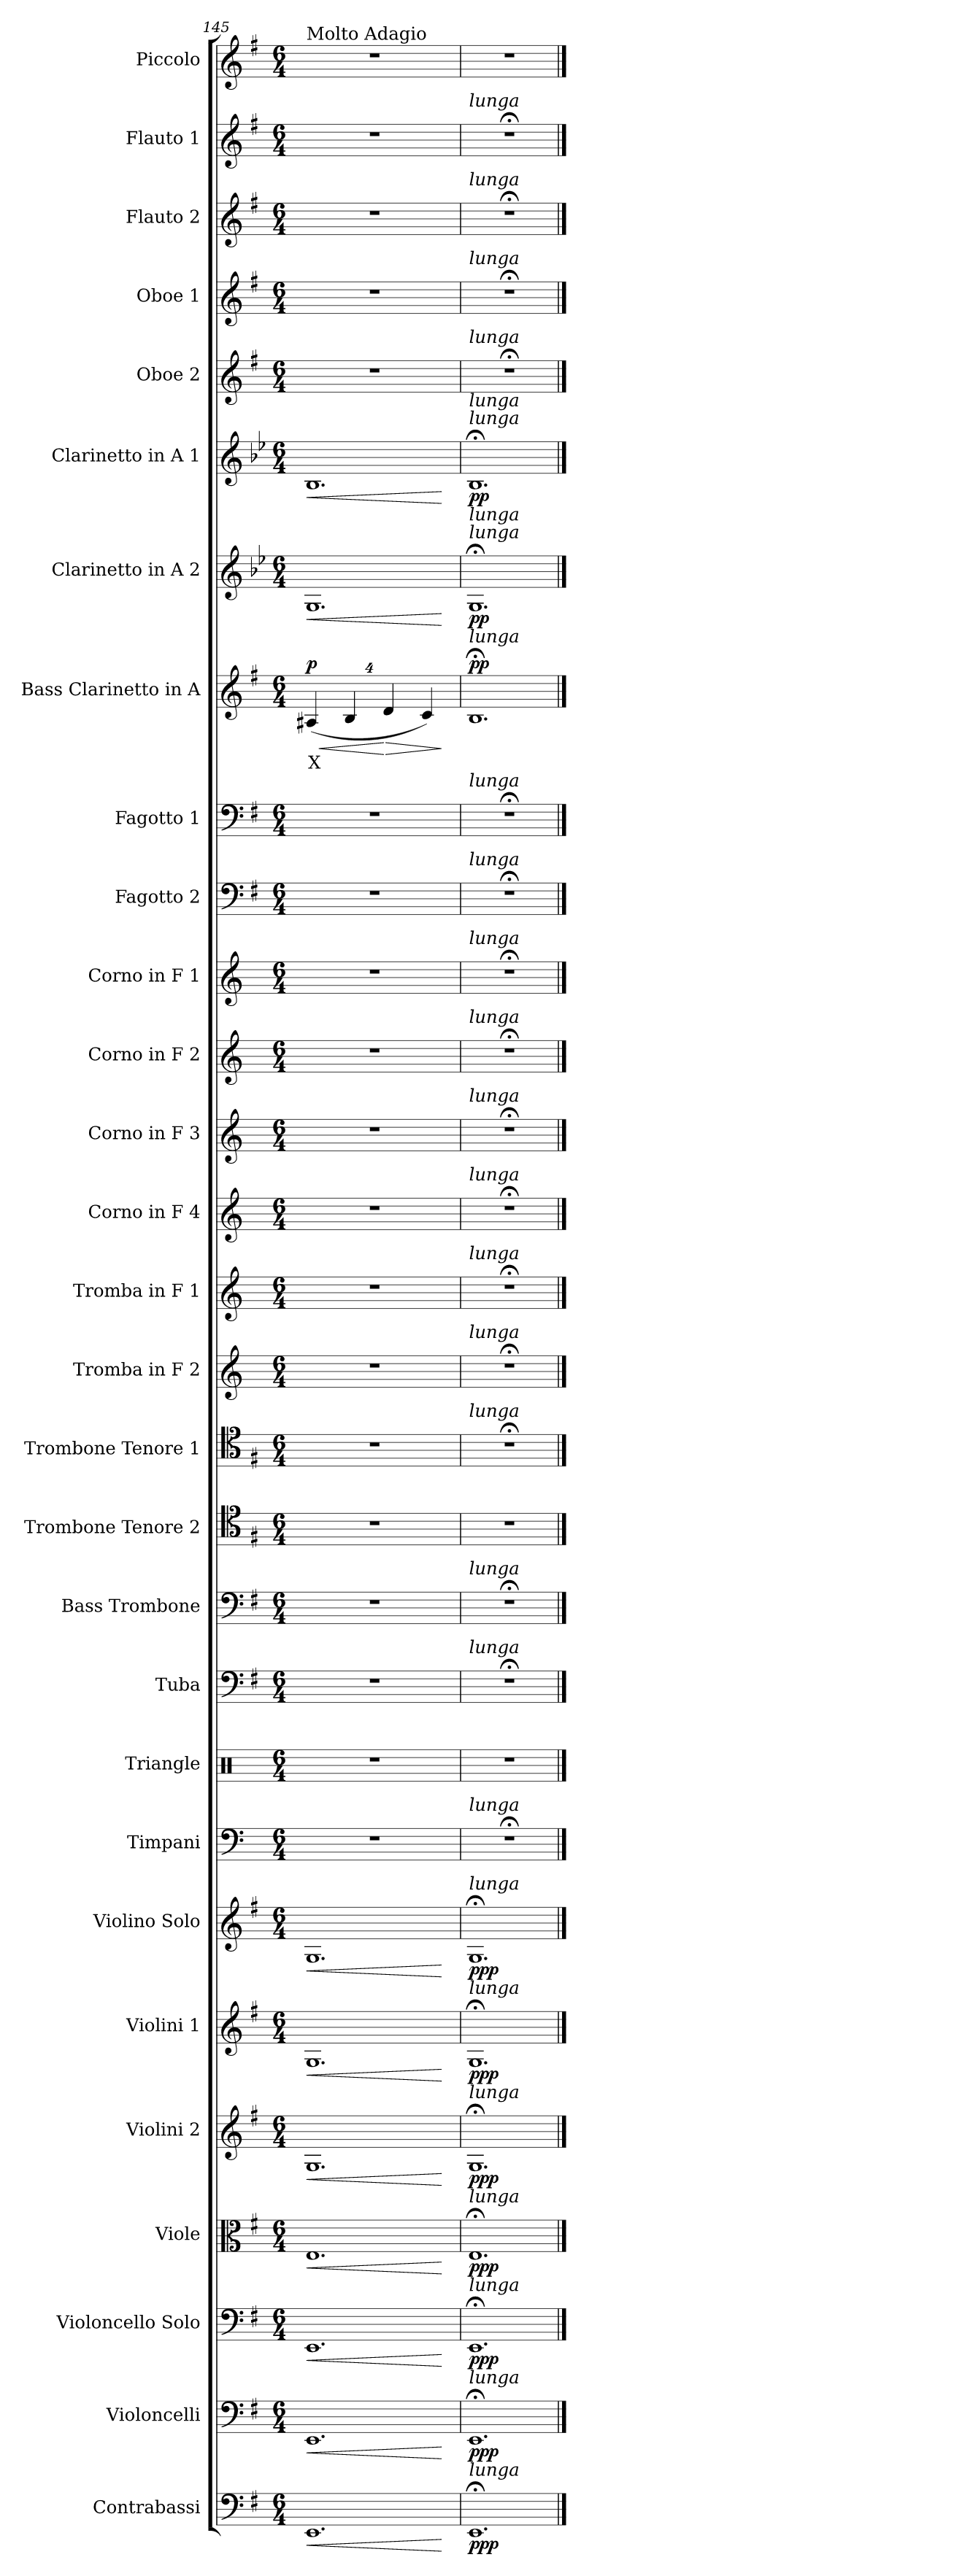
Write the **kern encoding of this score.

**kern	**dynam	**kern	**dynam	**kern	**dynam	**kern	**dynam	**kern	**dynam	**kern	**dynam	**kern	**dynam	**kern	**kern	**kern	**kern	**kern	**kern	**kern	**kern	**kern	**kern	**kern	**kern	**kern	**kern	**kern	**text	**dynam	**kern	**dynam	**kern	**dynam	**kern	**kern	**kern	**kern	**kern
*part29	*part29	*part28	*part28	*part27	*part27	*part26	*part26	*part25	*part25	*part24	*part24	*part23	*part23	*part22	*part21	*part20	*part19	*part18	*part17	*part16	*part15	*part14	*part13	*part12	*part11	*part10	*part9	*part8	*part8	*part8	*part7	*part7	*part6	*part6	*part5	*part4	*part3	*part2	*part1
*staff29	*staff29	*staff28	*staff28	*staff27	*staff27	*staff26	*staff26	*staff25	*staff25	*staff24	*staff24	*staff23	*staff23	*staff22	*staff21	*staff20	*staff19	*staff18	*staff17	*staff16	*staff15	*staff14	*staff13	*staff12	*staff11	*staff10	*staff9	*staff8	*staff8	*staff8	*staff7	*staff7	*staff6	*staff6	*staff5	*staff4	*staff3	*staff2	*staff1
*I"Contrabassi	*	*I"Violoncelli	*	*I"Violoncello Solo	*	*I"Viole	*	*I"Violini 2	*	*I"Violini 1	*	*I"Violino Solo	*	*I"Timpani	*I"Triangle	*I"Tuba	*I"Bass Trombone	*I"Trombone Tenore 2	*I"Trombone Tenore 1	*I"Tromba in F 2	*I"Tromba in F 1	*I"Corno in F 4	*I"Corno in F 3	*I"Corno in F 2	*I"Corno in F 1	*I"Fagotto 2	*I"Fagotto 1	*I"Bass Clarinetto in A	*	*	*I"Clarinetto in A 2	*	*I"Clarinetto in A 1	*	*I"Oboe 2	*I"Oboe 1	*I"Flauto 2	*I"Flauto 1	*I"Piccolo
*I'Cb.	*	*I'Vc.	*	*I'Vc. Solo	*	*I'Vle.	*	*I'Vln. 2	*	*I'Vln. 1	*	*I'Vln. Solo	*	*I'Timp.	*I'Trgl.	*I'Tba.	*I'B. Tbn.	*I'Tbn. 2	*I'Tbn. 1	*I'Tr. 2	*I'Tr. 1	*I'Corno 4	*I'Corno 3	*I'Corno 2	*I'Corno 1	*I'Fag. 2	*I'Fag. 1	*I'B. Cl.	*	*	*I'Cl. 2	*	*I'Cl. 1	*	*I'Ob. 2	*I'Ob. 1	*I'Fl. 2	*I'Fl. 1	*I'Picc.
*clefF4	*	*clefF4	*	*clefF4	*	*clefC3	*	*clefG2	*	*clefG2	*	*clefG2	*	*clefF4	*clefX	*clefF4	*clefF4	*clefC4	*clefC4	*clefG2	*clefG2	*clefG2	*clefG2	*clefG2	*clefG2	*clefF4	*clefF4	*clefG2	*	*	*clefG2	*	*clefG2	*	*clefG2	*clefG2	*clefG2	*clefG2	*clefG2
*ITrd7c12	*	*	*	*	*	*	*	*	*	*	*	*	*	*	*	*	*	*	*	*ITrd-3c-5	*ITrd-3c-5	*ITrd4c7	*ITrd4c7	*ITrd4c7	*ITrd4c7	*	*	*ITrd9c15	*	*	*ITrd2c3	*	*ITrd2c3	*	*	*	*	*	*ITrd-7c-12
*k[f#]	*	*k[f#]	*	*k[f#]	*	*k[f#]	*	*k[f#]	*	*k[f#]	*	*k[f#]	*	*k[]	*k[]	*k[f#]	*k[f#]	*k[f#]	*k[f#]	*k[b-]	*k[b-]	*k[b-]	*k[b-]	*k[b-]	*k[b-]	*k[f#]	*k[f#]	*k[f#]	*	*	*k[f#]	*	*k[f#]	*	*k[f#]	*k[f#]	*k[f#]	*k[f#]	*k[f#]
*M6/4	*	*M6/4	*	*M6/4	*	*M6/4	*	*M6/4	*	*M6/4	*	*M6/4	*	*M6/4	*M6/4	*M6/4	*M6/4	*M6/4	*M6/4	*M6/4	*M6/4	*M6/4	*M6/4	*M6/4	*M6/4	*M6/4	*M6/4	*M6/4	*	*	*M6/4	*	*M6/4	*	*M6/4	*M6/4	*M6/4	*M6/4	*M6/4
=145	=145	=145	=145	=145	=145	=145	=145	=145	=145	=145	=145	=145	=145	=145	=145	=145	=145	=145	=145	=145	=145	=145	=145	=145	=145	=145	=145	=145	=145	=145	=145	=145	=145	=145	=145	=145	=145	=145	=145
!	!LO:HP:b	!	!	!	!	!	!	!	!	!	!	!	!	!	!	!	!	!	!	!	!	!	!	!	!	!	!	!	!	!	!	!	!	!	!	!	!	!	!
!	!LO:HP:n=1:b	!	!LO:HP:b	!	!	!	!	!	!	!	!	!	!	!	!	!	!	!	!	!	!	!	!	!	!	!	!	!	!	!	!	!	!	!	!	!	!	!	!
!	!	!	!LO:HP:n=1:b	!	!LO:HP:b	!	!	!	!	!	!	!	!	!	!	!	!	!	!	!	!	!	!	!	!	!	!	!	!	!	!	!	!	!	!	!	!	!	!
!	!	!	!	!	!LO:HP:n=1:b	!	!LO:HP:b	!	!	!	!	!	!	!	!	!	!	!	!	!	!	!	!	!	!	!	!	!	!	!	!	!	!	!	!	!	!	!	!
!	!	!	!	!	!	!	!LO:HP:n=1:b	!	!LO:HP:b	!	!	!	!	!	!	!	!	!	!	!	!	!	!	!	!	!	!	!	!	!	!	!	!	!	!	!	!	!	!
!	!	!	!	!	!	!	!	!	!LO:HP:n=1:b	!	!LO:HP:b	!	!	!	!	!	!	!	!	!	!	!	!	!	!	!	!	!	!	!	!	!	!	!	!	!	!	!	!
!	!	!	!	!	!	!	!	!	!	!	!LO:HP:n=1:b	!	!LO:HP:b	!	!	!	!	!	!	!	!	!	!	!	!	!	!	!	!	!	!	!	!	!	!	!	!	!	!
!	!	!	!	!	!	!	!	!	!	!	!	!	!LO:HP:n=1:b	!	!	!	!	!	!	!	!	!	!	!	!	!	!	!	!	!	!	!	!	!	!	!	!	!	!
*	*	*	*	*	*	*	*	*	*	*	*	*	*	*	*	*	*	*	*	*	*	*	*	*	*	*	*	*Xbrackettup	*	*	*	*	*	*	*	*	*	*	*
!	!	!	!	!	!	!	!	!	!	!	!	!	!	!	!	!	!	!	!	!	!	!	!	!	!	!	!	!	!	!	!	!	!	!	!	!	!	!	!LO:TX:t=Molto Adagio
!	!	!	!	!	!	!	!	!	!	!	!	!	!	!	!	!	!	!	!	!	!	!	!	!	!	!	!	!LO:N:head=solid	!LO:LY:color=#FF0000	!LO:HP:b	!	!LO:HP:b	!	!	!	!	!	!	!
!	!	!	!	!	!	!	!	!	!	!	!	!	!	!	!	!	!	!	!	!	!	!	!	!	!	!	!	!	!	!	!	!LO:HP:n=1:b	!	!LO:HP:b	!	!	!	!	!
!	!	!	!	!	!	!	!	!	!	!	!	!	!	!	!	!	!	!	!	!	!	!	!	!	!	!	!	!	!	!LO:DY:n=1:b	!	!	!	!LO:HP:n=1:b	!	!	!	!	!
1.EEE	< >	1.EE	< >	1.EE	< >	1.E	< >	1.G	< >	1.G	< >	1.G	< >	1.r	1.r	1.r	1.r	1.r	1.r	1.r	1.r	1.r	1.r	1.r	1.r	1.r	1.r	(8%3AA#X/	X	< p	1.E	< >	1.G	< >	1.r	1.r	1.r	1.r	1.r
!	!	!	!	!	!	!	!	!	!	!	!	!	!	!	!	!	!	!	!	!	!	!	!	!	!	!	!	!LO:N:head=solid	!	!	!	!	!	!	!	!	!	!	!
.	.	.	.	.	.	.	.	.	.	.	.	.	.	.	.	.	.	.	.	.	.	.	.	.	.	.	.	8%3BB/	.	.	.	.	.	.	.	.	.	.	.
!	!	!	!	!	!	!	!	!	!	!	!	!	!	!	!	!	!	!	!	!	!	!	!	!	!	!	!	!LO:N:head=solid	!	!LO:HP:n=1:b	!	!	!	!	!	!	!	!	!
.	.	.	.	.	.	.	.	.	.	.	.	.	.	.	.	.	.	.	.	.	.	.	.	.	.	.	.	8%3D/	.	[ >	.	.	.	.	.	.	.	.	.
!	!	!	!	!	!	!	!	!	!	!	!	!	!	!	!	!	!	!	!	!	!	!	!	!	!	!	!	!LO:N:head=solid	!	!	!	!	!	!	!	!	!	!	!
.	.	.	.	.	.	.	.	.	.	.	.	.	.	.	.	.	.	.	.	.	.	.	.	.	.	.	.	8%3C/)	.	.	.	.	.	.	.	.	.	.	.
.	[	.	[	.	[	.	[	.	[	.	[	.	[	.	.	.	.	.	.	.	.	.	.	.	.	.	.	.	.	]	.	[	.	[	.	.	.	.	.
=146	=146	=146	=146	=146	=146	=146	=146	=146	=146	=146	=146	=146	=146	=146	=146	=146	=146	=146	=146	=146	=146	=146	=146	=146	=146	=146	=146	=146	=146	=146	=146	=146	=146	=146	=146	=146	=146	=146	=146
!	!	!	!	!	!	!	!	!	!	!	!	!	!	!	!	!	!	!	!	!	!	!	!	!	!	!	!	!	!	!	!	!	!	!	!	!	!	!LO:TX:a:i:t=lunga	!
!	!	!	!	!	!	!	!	!	!	!	!	!	!	!	!	!	!	!	!	!	!	!	!	!	!	!	!	!	!	!	!	!	!	!	!	!	!LO:TX:a:i:t=lunga	!	!
!	!	!	!	!	!	!	!	!	!	!	!	!	!	!	!	!	!	!	!	!	!	!	!	!	!	!	!	!	!	!	!	!	!	!	!	!LO:TX:a:i:t=lunga	!	!	!
!	!	!	!	!	!	!	!	!	!	!	!	!	!	!	!	!	!	!	!	!	!	!	!	!	!	!	!	!	!	!	!	!	!	!	!LO:TX:a:i:t=lunga	!	!	!	!
!	!	!	!	!	!	!	!	!	!	!	!	!	!	!	!	!	!	!	!	!	!	!	!	!	!	!	!	!	!	!	!	!	!LO:TX:a:i:t=lunga	!	!	!	!	!	!
!	!	!	!	!	!	!	!	!	!	!	!	!	!	!	!	!	!	!	!	!	!	!	!	!	!	!	!	!	!	!	!	!	!LO:TX:a:i:t=lunga	!	!	!	!	!	!
!	!	!	!	!	!	!	!	!	!	!	!	!	!	!	!	!	!	!	!	!	!	!	!	!	!	!	!	!	!	!	!LO:TX:a:i:t=lunga	!	!	!	!	!	!	!	!
!	!	!	!	!	!	!	!	!	!	!	!	!	!	!	!	!	!	!	!	!	!	!	!	!	!	!	!	!	!	!	!LO:TX:a:i:t=lunga	!	!	!	!	!	!	!	!
!	!	!	!	!	!	!	!	!	!	!	!	!	!	!	!	!	!	!	!	!	!	!	!	!	!	!	!	!LO:TX:a:i:t=lunga	!	!	!	!	!	!	!	!	!	!	!
!	!	!	!	!	!	!	!	!	!	!	!	!	!	!	!	!	!	!	!	!	!	!	!	!	!	!	!LO:TX:a:i:t=lunga	!	!	!	!	!	!	!	!	!	!	!	!
!	!	!	!	!	!	!	!	!	!	!	!	!	!	!	!	!	!	!	!	!	!	!	!	!	!	!LO:TX:a:i:t=lunga	!	!	!	!	!	!	!	!	!	!	!	!	!
!	!	!	!	!	!	!	!	!	!	!	!	!	!	!	!	!	!	!	!	!	!	!	!	!	!LO:TX:a:i:t=lunga	!	!	!	!	!	!	!	!	!	!	!	!	!	!
!	!	!	!	!	!	!	!	!	!	!	!	!	!	!	!	!	!	!	!	!	!	!	!	!LO:TX:a:i:t=lunga	!	!	!	!	!	!	!	!	!	!	!	!	!	!	!
!	!	!	!	!	!	!	!	!	!	!	!	!	!	!	!	!	!	!	!	!	!	!	!LO:TX:a:i:t=lunga	!	!	!	!	!	!	!	!	!	!	!	!	!	!	!	!
!	!	!	!	!	!	!	!	!	!	!	!	!	!	!	!	!	!	!	!	!	!	!LO:TX:a:i:t=lunga	!	!	!	!	!	!	!	!	!	!	!	!	!	!	!	!	!
!	!	!	!	!	!	!	!	!	!	!	!	!	!	!	!	!	!	!	!	!	!LO:TX:a:i:t=lunga	!	!	!	!	!	!	!	!	!	!	!	!	!	!	!	!	!	!
!	!	!	!	!	!	!	!	!	!	!	!	!	!	!	!	!	!	!	!	!LO:TX:a:i:t=lunga	!	!	!	!	!	!	!	!	!	!	!	!	!	!	!	!	!	!	!
!	!	!	!	!	!	!	!	!	!	!	!	!	!	!	!	!	!	!	!LO:TX:a:i:t=lunga	!	!	!	!	!	!	!	!	!	!	!	!	!	!	!	!	!	!	!	!
!	!	!	!	!	!	!	!	!	!	!	!	!	!	!	!	!	!LO:TX:a:i:t=lunga	!	!	!	!	!	!	!	!	!	!	!	!	!	!	!	!	!	!	!	!	!	!
!	!	!	!	!	!	!	!	!	!	!	!	!	!	!	!	!LO:TX:a:i:t=lunga	!	!	!	!	!	!	!	!	!	!	!	!	!	!	!	!	!	!	!	!	!	!	!
!	!	!	!	!	!	!	!	!	!	!	!	!	!	!LO:TX:a:i:t=lunga	!	!	!	!	!	!	!	!	!	!	!	!	!	!	!	!	!	!	!	!	!	!	!	!	!
!	!	!	!	!	!	!	!	!	!	!	!	!LO:TX:a:i:t=lunga	!	!	!	!	!	!	!	!	!	!	!	!	!	!	!	!	!	!	!	!	!	!	!	!	!	!	!
!	!	!	!	!	!	!	!	!	!	!LO:TX:a:i:t=lunga	!	!	!	!	!	!	!	!	!	!	!	!	!	!	!	!	!	!	!	!	!	!	!	!	!	!	!	!	!
!	!	!	!	!	!	!	!	!LO:TX:a:i:t=lunga	!	!	!	!	!	!	!	!	!	!	!	!	!	!	!	!	!	!	!	!	!	!	!	!	!	!	!	!	!	!	!
!	!	!	!	!	!	!LO:TX:a:i:t=lunga	!	!	!	!	!	!	!	!	!	!	!	!	!	!	!	!	!	!	!	!	!	!	!	!	!	!	!	!	!	!	!	!	!
!	!	!	!	!LO:TX:a:i:t=lunga	!	!	!	!	!	!	!	!	!	!	!	!	!	!	!	!	!	!	!	!	!	!	!	!	!	!	!	!	!	!	!	!	!	!	!
!	!	!LO:TX:a:i:t=lunga	!	!	!	!	!	!	!	!	!	!	!	!	!	!	!	!	!	!	!	!	!	!	!	!	!	!	!	!	!	!	!	!	!	!	!	!	!
!LO:TX:a:i:t=lunga	!	!	!	!	!	!	!	!	!	!	!	!	!	!	!	!	!	!	!	!	!	!	!	!	!	!	!	!	!	!	!	!	!	!	!	!	!	!	!
!	!LO:DY:b	!	!LO:DY:b	!	!LO:DY:b	!	!LO:DY:b	!	!LO:DY:b	!	!LO:DY:b	!	!LO:DY:b	!	!	!	!	!	!	!	!	!	!	!	!	!	!	!	!	!LO:DY:b	!	!LO:DY:b	!	!LO:DY:b	!	!	!	!	!
1.EEE;<	ppp	1.EE;<	ppp	1.EE;<	ppp	1.E;<	ppp	1.G;<	ppp	1.G;<	ppp	1.G;<	ppp	1.r;<	1.r	1.r;<	1.r;<	1.r	1.r;<	1.r;<	1.r;<	1.r;<	1.r;<	1.r;<	1.r;<	1.r;<	1.r;<	1.BB;<	.	pp	1.E;<	pp	1.G;<	pp	1.r;<	1.r;<	1.r;<	1.r;<	1.r
.	]	.	]	.	]	.	]	.	]	.	]	.	]	.	.	.	.	.	.	.	.	.	.	.	.	.	.	.	.	.	.	]	.	]	.	.	.	.	.
==	==	==	==	==	==	==	==	==	==	==	==	==	==	==	==	==	==	==	==	==	==	==	==	==	==	==	==	==	==	==	==	==	==	==	==	==	==	==	==
*-	*-	*-	*-	*-	*-	*-	*-	*-	*-	*-	*-	*-	*-	*-	*-	*-	*-	*-	*-	*-	*-	*-	*-	*-	*-	*-	*-	*-	*-	*-	*-	*-	*-	*-	*-	*-	*-	*-	*-
